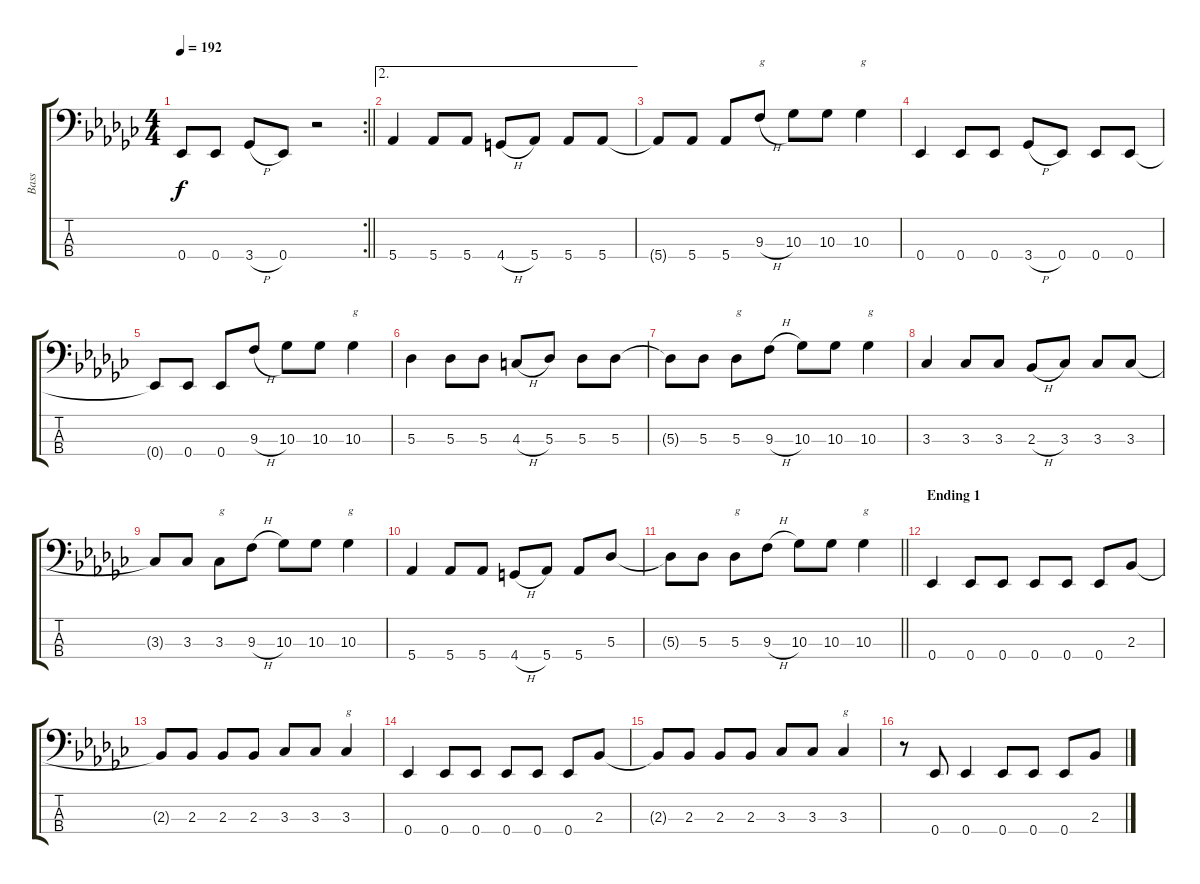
\track ("Bass" "Bass") {instrument electricbasspick}
\staff {score tabs}
\tuning (Gb2 Db2 Ab1 Eb1) {hide}
\rc 2
\ts (4 4)
\tempo 192
\clef f4
\barLineRight lightlight
\ks ebminor
0.4.8{dy f} 0.4.8 3.4{h}.8 0.4.8 r.2 |
\ae 2
5.4.4 5.4.8 5.4.8 4.4{h}.8 5.4.8 5.4.8 5.4.8 |
5.4{t}.8 5.4.8 5.4.8 9.3{h}.8{txt "g"} 10.3.8 10.3.8 10.3.4{txt "g"} |
0.4.4 0.4.8 0.4.8 3.4{h}.8 0.4.8 0.4.8 0.4.8 |
0.4{t}.8 0.4.8 0.4.8 9.3{h}.8 10.3.8 10.3.8 10.3.4{txt "g"} |
5.3.4 5.3.8 5.3.8 4.3{h}.8 5.3.8 5.3.8 5.3.8 |
5.3{t}.8 5.3.8 5.3.8{txt "g"} 9.3{h}.8 10.3.8 10.3.8 10.3.4{txt "g"} |
3.3.4 3.3.8 3.3.8 2.3{h}.8 3.3.8 3.3.8 3.3.8 |
3.3{t}.8 3.3.8 3.3.8{txt "g"} 9.3{h}.8 10.3.8 10.3.8 10.3.4{txt "g"} |
5.4.4 5.4.8 5.4.8 4.4{h}.8 5.4.8 5.4.8 5.3.8 |
\barLineRight lightlight
5.3{t}.8 5.3.8 5.3.8{txt "g"} 9.3{h}.8 10.3.8 10.3.8 10.3.4{txt "g"} |
\section ("" "Ending 1")
0.4.4 0.4.8 0.4.8 0.4.8 0.4.8 0.4.8 2.3.8 |
2.3{t}.8 2.3.8 2.3.8 2.3.8 3.3.8 3.3.8 3.3.4{txt "g"} |
0.4.4 0.4.8 0.4.8 0.4.8 0.4.8 0.4.8 2.3.8 |
2.3{t}.8 2.3.8 2.3.8 2.3.8 3.3.8 3.3.8 3.3.4{txt "g"} |
r.8 0.4.8 0.4.4 0.4.8 0.4.8 0.4.8 2.3.8
